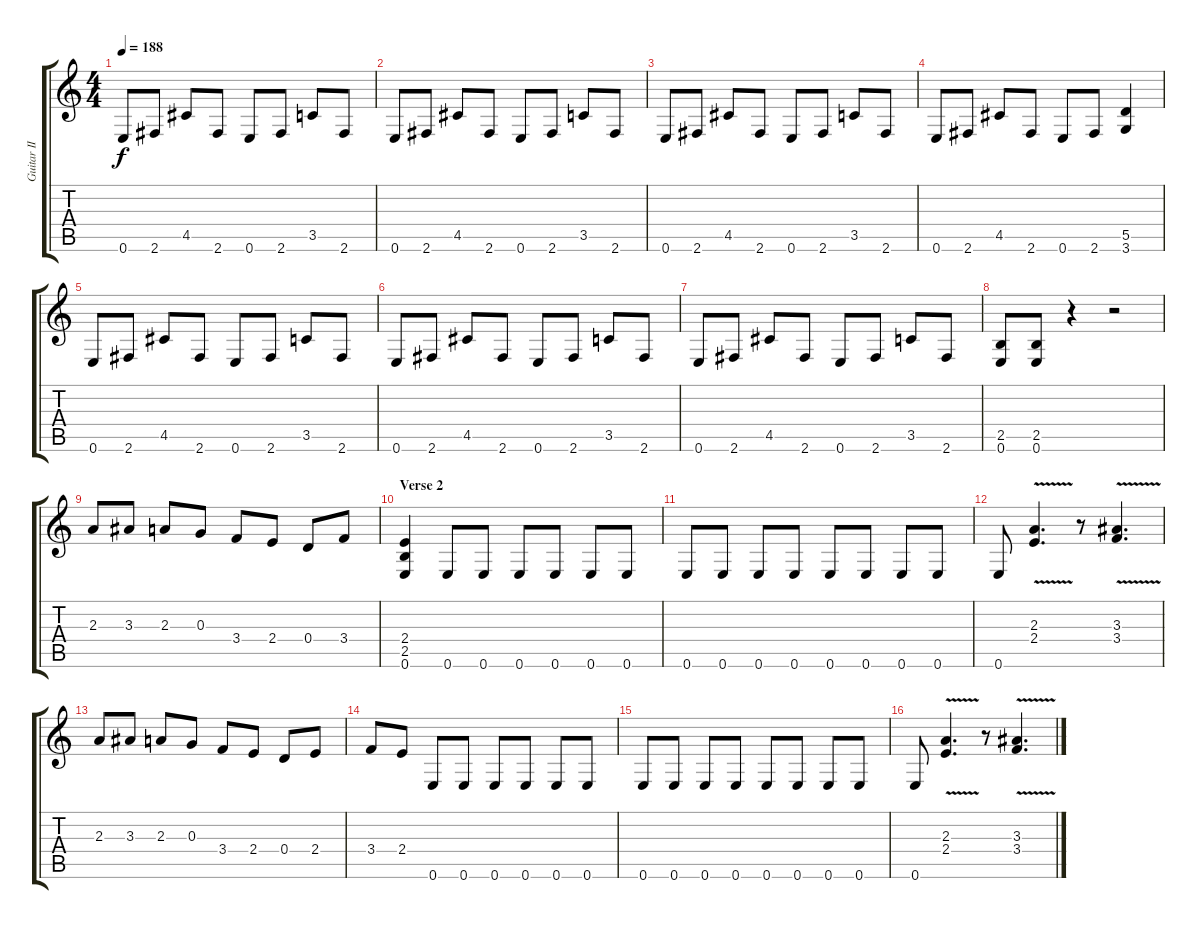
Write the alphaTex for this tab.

\track ("Guitar II - Rythm Guitar" "Guitar II ") {instrument distortionguitar}
\staff {score tabs}
\tuning (E4 B3 G3 D3 A2 E2) {hide}
\ts (4 4)
\tempo 188
\clef g2
\ks c
0.6.8{dy f} 2.6.8 4.5.8 2.6.8 0.6.8 2.6.8 3.5.8 2.6.8 |
0.6.8 2.6.8 4.5.8 2.6.8 0.6.8 2.6.8 3.5.8 2.6.8 |
0.6.8 2.6.8 4.5.8 2.6.8 0.6.8 2.6.8 3.5.8 2.6.8 |
0.6.8 2.6.8 4.5.8 2.6.8 0.6.8 2.6.8 (5.5 3.6).4 |
0.6.8 2.6.8 4.5.8 2.6.8 0.6.8 2.6.8 3.5.8 2.6.8 |
0.6.8 2.6.8 4.5.8 2.6.8 0.6.8 2.6.8 3.5.8 2.6.8 |
0.6.8 2.6.8 4.5.8 2.6.8 0.6.8 2.6.8 3.5.8 2.6.8 |
(2.5 0.6).8 (2.5 0.6).8 r.4 r.2 |
2.3.8 3.3.8 2.3.8 0.3.8 3.4.8 2.4.8 0.4.8 3.4.8 |
\section ("" "Verse 2")
(2.4 2.5 0.6).4 0.6.8 0.6.8 0.6.8 0.6.8 0.6.8 0.6.8 |
0.6.8 0.6.8 0.6.8 0.6.8 0.6.8 0.6.8 0.6.8 0.6.8 |
0.6.8 (2.3{v} 2.4{v}).4{d} r.8 (3.3{v} 3.4{v}).4{d} |
2.3.8 3.3.8 2.3.8 0.3.8 3.4.8 2.4.8 0.4.8 2.4.8 |
3.4.8 2.4.8 0.6.8 0.6.8 0.6.8 0.6.8 0.6.8 0.6.8 |
0.6.8 0.6.8 0.6.8 0.6.8 0.6.8 0.6.8 0.6.8 0.6.8 |
0.6.8 (2.3{v} 2.4{v}).4{d} r.8 (3.3{v} 3.4{v}).4{d}
